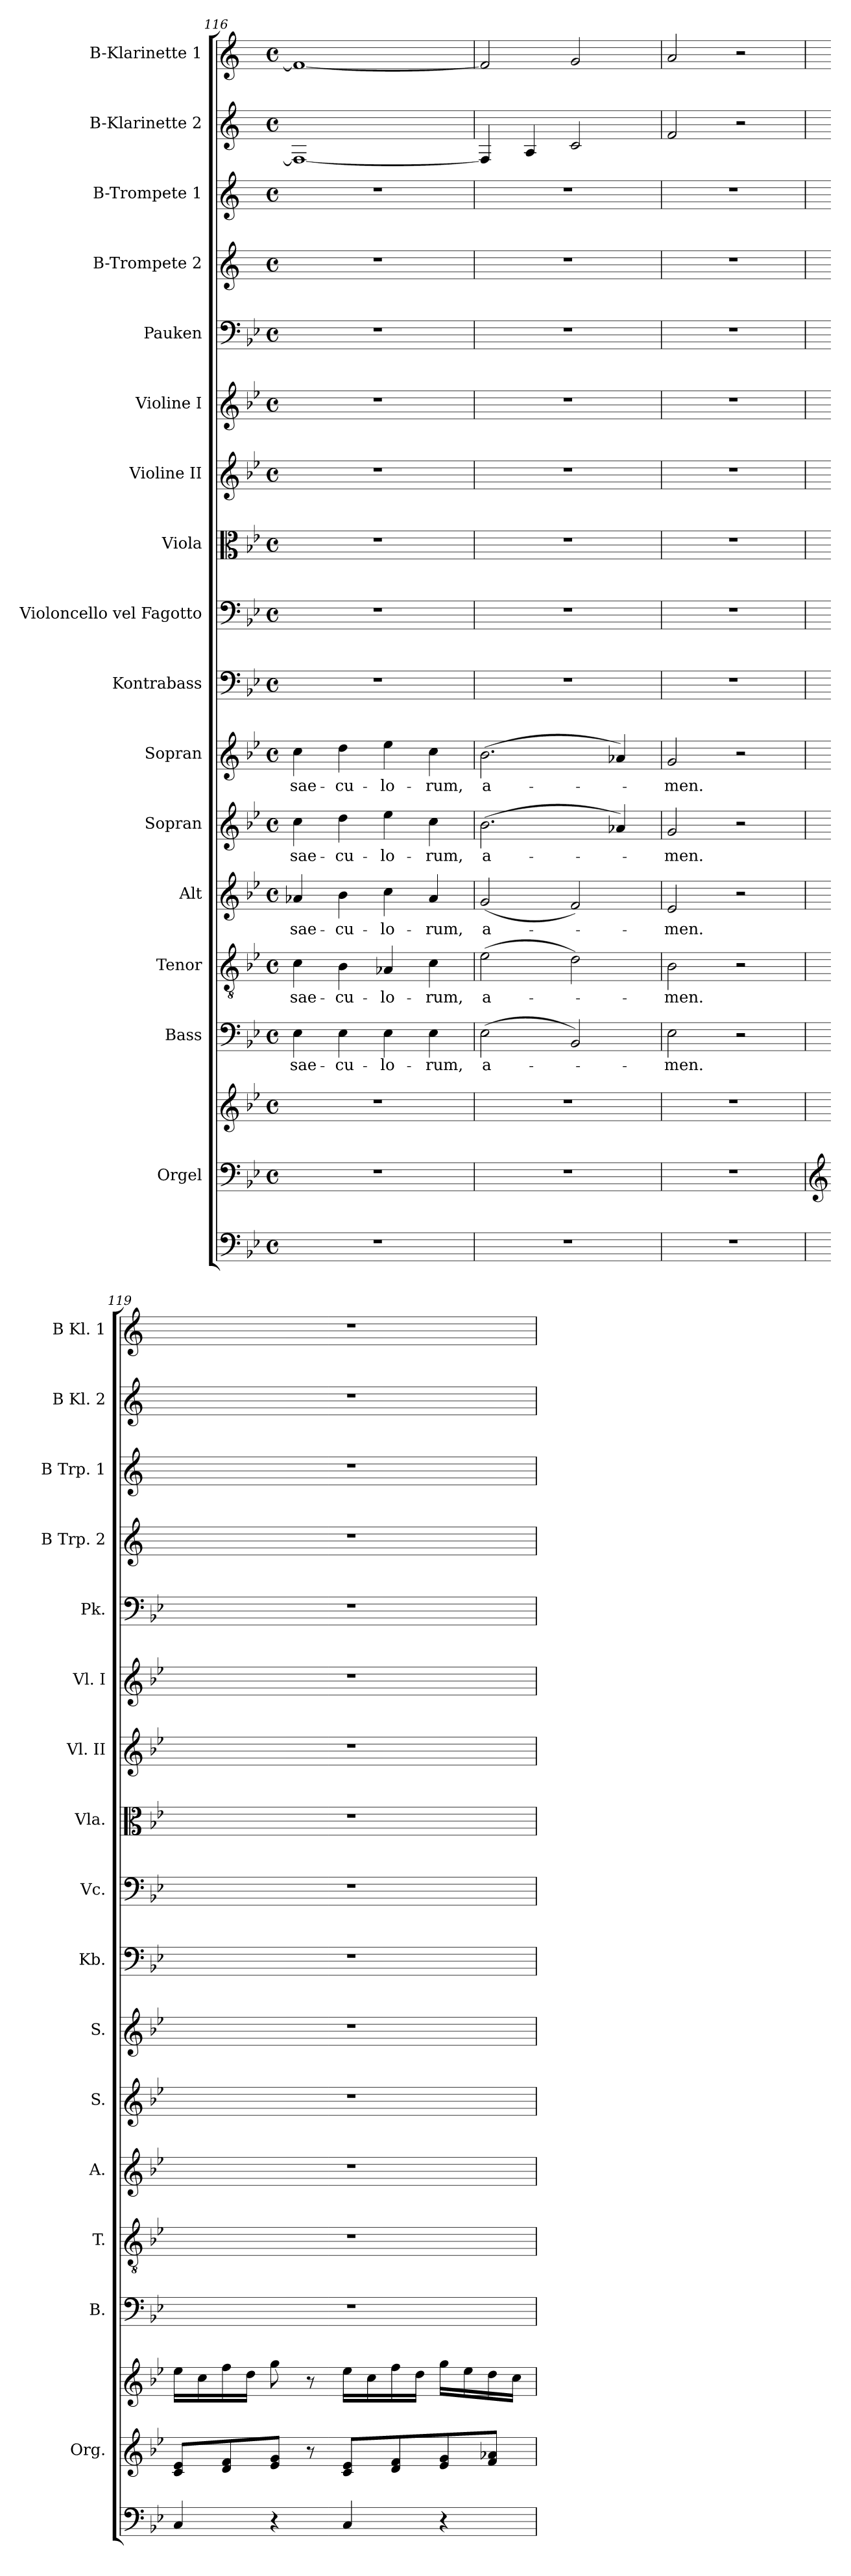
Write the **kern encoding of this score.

**kern	**kern	**kern	**kern	**text	**kern	**text	**kern	**text	**kern	**text	**kern	**text	**kern	**kern	**kern	**kern	**kern	**kern	**kern	**kern	**kern	**kern
*part17	*part16	*part16	*part15	*part15	*part14	*part14	*part13	*part13	*part12	*part12	*part11	*part11	*part10	*part9	*part8	*part7	*part6	*part5	*part4	*part3	*part2	*part1
*staff18	*staff17	*staff16	*staff15	*staff15	*staff14	*staff14	*staff13	*staff13	*staff12	*staff12	*staff11	*staff11	*staff10	*staff9	*staff8	*staff7	*staff6	*staff5	*staff4	*staff3	*staff2	*staff1
*	*I"Orgel	*	*I"Bass	*	*I"Tenor	*	*I"Alt	*	*I"Sopran	*	*I"Sopran	*	*I"Kontrabass	*I"Violoncello vel Fagotto	*I"Viola	*I"Violine II	*I"Violine I	*I"Pauken	*I"B-Trompete 2	*I"B-Trompete 1	*I"B-Klarinette 2	*I"B-Klarinette 1
*	*I'Org.	*	*I'B.	*	*I'T.	*	*I'A.	*	*I'S.	*	*I'S.	*	*I'Kb.	*I'Vc.	*I'Vla.	*I'Vl. II	*I'Vl. I	*I'Pk.	*I'B Trp. 2	*I'B Trp. 1	*I'B Kl. 2	*I'B Kl. 1
!!LO:PB:g=z
*clefF4	*clefF4	*clefG2	*clefF4	*	*clefGv2	*	*clefG2	*	*clefG2	*	*clefG2	*	*clefF4	*clefF4	*clefC3	*clefG2	*clefG2	*clefF4	*clefG2	*clefG2	*clefG2	*clefG2
*	*	*	*	*	*	*	*	*	*	*	*	*	*ITrd7c12	*	*	*	*	*	*ITrd1c2	*ITrd1c2	*ITrd1c2	*ITrd1c2
*k[b-e-]	*k[b-e-]	*k[b-e-]	*k[b-e-]	*	*k[b-e-]	*	*k[b-e-]	*	*k[b-e-]	*	*k[b-e-]	*	*k[b-e-]	*k[b-e-]	*k[b-e-]	*k[b-e-]	*k[b-e-]	*k[b-e-]	*k[b-e-]	*k[b-e-]	*k[b-e-]	*k[b-e-]
*B-:	*B-:	*B-:	*B-:	*	*B-:	*	*B-:	*	*B-:	*	*B-:	*	*B-:	*B-:	*B-:	*B-:	*B-:	*B-:	*B-:	*B-:	*B-:	*B-:
*M4/4	*M4/4	*M4/4	*M4/4	*	*M4/4	*	*M4/4	*	*M4/4	*	*M4/4	*	*M4/4	*M4/4	*M4/4	*M4/4	*M4/4	*M4/4	*M4/4	*M4/4	*M4/4	*M4/4
*met(c)	*met(c)	*met(c)	*met(c)	*	*met(c)	*	*met(c)	*	*met(c)	*	*met(c)	*	*met(c)	*met(c)	*met(c)	*met(c)	*met(c)	*met(c)	*met(c)	*met(c)	*met(c)	*met(c)
=116	=116	=116	=116	=116	=116	=116	=116	=116	=116	=116	=116	=116	=116	=116	=116	=116	=116	=116	=116	=116	=116	=116
!	!	!	!	!LO:LY:b	!	!LO:LY:b	!	!LO:LY:b	!	!LO:LY:b	!	!LO:LY:b	!	!	!	!	!	!	!	!	!	!
1r	1r	1r	4E-\	sae-	4c\	sae-	4a-X/	sae-	4cc\	sae-	4cc\	sae-	1r	1r	1r	1r	1r	1r	1r	1r	1E-_	1e-_
!	!	!	!	!LO:LY:b	!	!LO:LY:b	!	!LO:LY:b	!	!LO:LY:b	!	!LO:LY:b	!	!	!	!	!	!	!	!	!	!
.	.	.	4E-\	-cu-	4B-\	-cu-	4b-\	-cu-	4dd\	-cu-	4dd\	-cu-	.	.	.	.	.	.	.	.	.	.
!	!	!	!	!LO:LY:b	!	!LO:LY:b	!	!LO:LY:b	!	!LO:LY:b	!	!LO:LY:b	!	!	!	!	!	!	!	!	!	!
.	.	.	4E-\	-lo-	4A-X/	-lo-	4cc\	-lo-	4ee-\	-lo-	4ee-\	-lo-	.	.	.	.	.	.	.	.	.	.
!	!	!	!	!LO:LY:b	!	!LO:LY:b	!	!LO:LY:b	!	!LO:LY:b	!	!LO:LY:b	!	!	!	!	!	!	!	!	!	!
.	.	.	4E-\	-rum,	4c\	-rum,	4a-/	-rum,	4cc\	-rum,	4cc\	-rum,	.	.	.	.	.	.	.	.	.	.
=117	=117	=117	=117	=117	=117	=117	=117	=117	=117	=117	=117	=117	=117	=117	=117	=117	=117	=117	=117	=117	=117	=117
!	!	!	!	!LO:LY:b	!	!LO:LY:b	!	!LO:LY:b	!	!LO:LY:b	!	!LO:LY:b	!	!	!	!	!	!	!	!	!	!
1r	1r	1r	(>2E-\	a-	(>2e-\	a-	(<2g/	a-	(>2.b-\	a-	(>2.b-\	a-	1r	1r	1r	1r	1r	1r	1r	1r	4E-/]	2e-/]
.	.	.	.	.	.	.	.	.	.	.	.	.	.	.	.	.	.	.	.	.	4G/	.
.	.	.	2BB-/)	.	2d\)	.	2f/)	.	.	.	.	.	.	.	.	.	.	.	.	.	2B-/	2f/
.	.	.	.	.	.	.	.	.	4a-X/)	.	4a-X/)	.	.	.	.	.	.	.	.	.	.	.
=118	=118	=118	=118	=118	=118	=118	=118	=118	=118	=118	=118	=118	=118	=118	=118	=118	=118	=118	=118	=118	=118	=118
!	!	!	!	!LO:LY:b	!	!LO:LY:b	!	!LO:LY:b	!	!LO:LY:b	!	!LO:LY:b	!	!	!	!	!	!	!	!	!	!
1r	1r	1r	2E-\	-men.	2B-\	-men.	2e-/	-men.	2g/	-men.	2g/	-men.	1r	1r	1r	1r	1r	1r	1r	1r	2e-/	2g/
.	.	.	2r	.	2r	.	2r	.	2r	.	2r	.	.	.	.	.	.	.	.	.	2r	2r
=119	=119	=119	=119	=119	=119	=119	=119	=119	=119	=119	=119	=119	=119	=119	=119	=119	=119	=119	=119	=119	=119	=119
*	*clefG2	*	*	*	*	*	*	*	*	*	*	*	*	*	*	*	*	*	*	*	*	*
4C/	8c/ 8e-/L	16ee-\LL	1r	.	1r	.	1r	.	1r	.	1r	.	1r	1r	1r	1r	1r	1r	1r	1r	1r	1r
.	.	16cc\	.	.	.	.	.	.	.	.	.	.	.	.	.	.	.	.	.	.	.	.
.	8d/ 8f/	16ff\	.	.	.	.	.	.	.	.	.	.	.	.	.	.	.	.	.	.	.	.
.	.	16dd\JJ	.	.	.	.	.	.	.	.	.	.	.	.	.	.	.	.	.	.	.	.
4r	8e-/ 8g/J	8gg\	.	.	.	.	.	.	.	.	.	.	.	.	.	.	.	.	.	.	.	.
.	8r	8r	.	.	.	.	.	.	.	.	.	.	.	.	.	.	.	.	.	.	.	.
4C/	8c/ 8e-/L	16ee-\LL	.	.	.	.	.	.	.	.	.	.	.	.	.	.	.	.	.	.	.	.
.	.	16cc\	.	.	.	.	.	.	.	.	.	.	.	.	.	.	.	.	.	.	.	.
.	8d/ 8f/	16ff\	.	.	.	.	.	.	.	.	.	.	.	.	.	.	.	.	.	.	.	.
.	.	16dd\JJ	.	.	.	.	.	.	.	.	.	.	.	.	.	.	.	.	.	.	.	.
4r	8e-/ 8g/	16gg\LL	.	.	.	.	.	.	.	.	.	.	.	.	.	.	.	.	.	.	.	.
.	.	16ee-\	.	.	.	.	.	.	.	.	.	.	.	.	.	.	.	.	.	.	.	.
.	8f/ 8a-X/J	16dd\	.	.	.	.	.	.	.	.	.	.	.	.	.	.	.	.	.	.	.	.
.	.	16cc\JJ	.	.	.	.	.	.	.	.	.	.	.	.	.	.	.	.	.	.	.	.
=	=	=	=	=	=	=	=	=	=	=	=	=	=	=	=	=	=	=	=	=	=	=
*-	*-	*-	*-	*-	*-	*-	*-	*-	*-	*-	*-	*-	*-	*-	*-	*-	*-	*-	*-	*-	*-	*-
